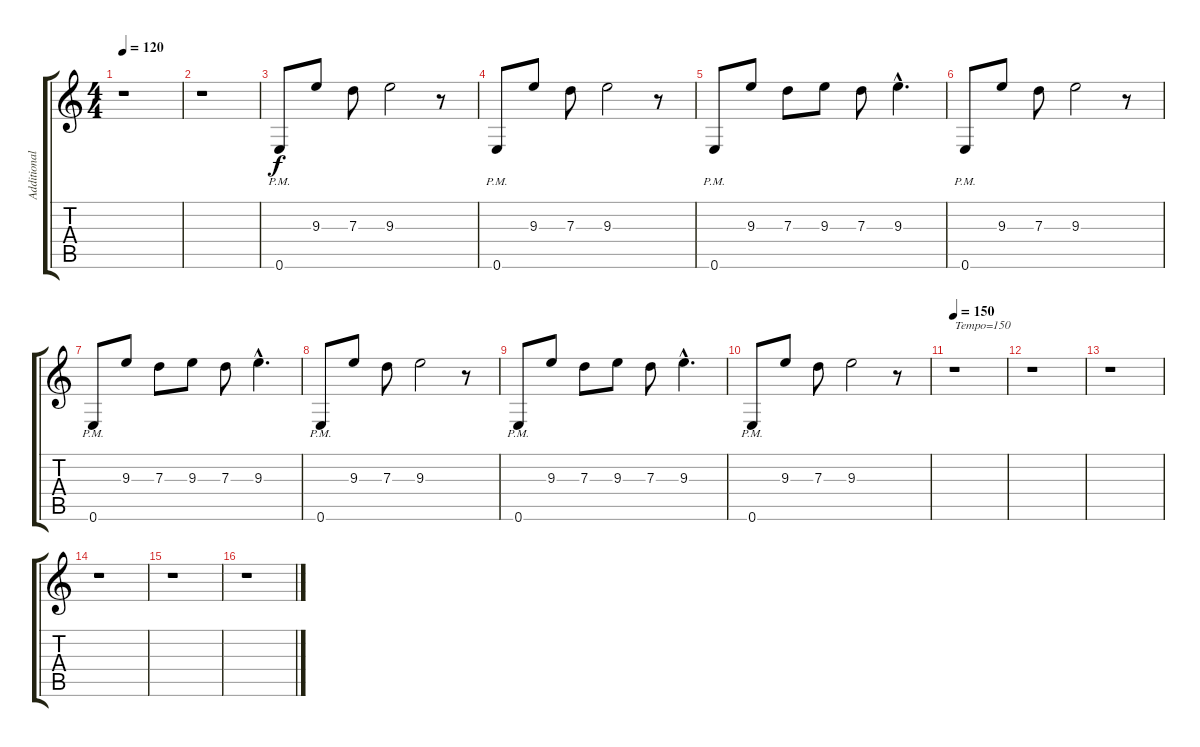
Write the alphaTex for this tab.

\track ("Additional Guitar" "Additional") {instrument distortionguitar}
\staff {score tabs}
\tuning (E4 B3 G3 D3 A2 E2) {hide}
\ts (4 4)
\tempo 120
\clef g2
\ks c
r.1{dy f} |
r.1 |
0.6{pm}.8 9.3.8 7.3.8 9.3.2 r.8 |
0.6{pm}.8 9.3.8 7.3.8 9.3.2 r.8 |
0.6{pm}.8 9.3.8 7.3.8 9.3.8 7.3.8 9.3{hac}.4{d} |
0.6{pm}.8 9.3.8 7.3.8 9.3.2 r.8 |
0.6{pm}.8 9.3.8 7.3.8 9.3.8 7.3.8 9.3{hac}.4{d} |
0.6{pm}.8 9.3.8 7.3.8 9.3.2 r.8 |
0.6{pm}.8 9.3.8 7.3.8 9.3.8 7.3.8 9.3{hac}.4{d} |
0.6{pm}.8 9.3.8 7.3.8 9.3.2 r.8 |
\tempo 150
r.1{txt "Tempo=150"} |
r.1 |
r.1 |
r.1 |
r.1 |
r.1
